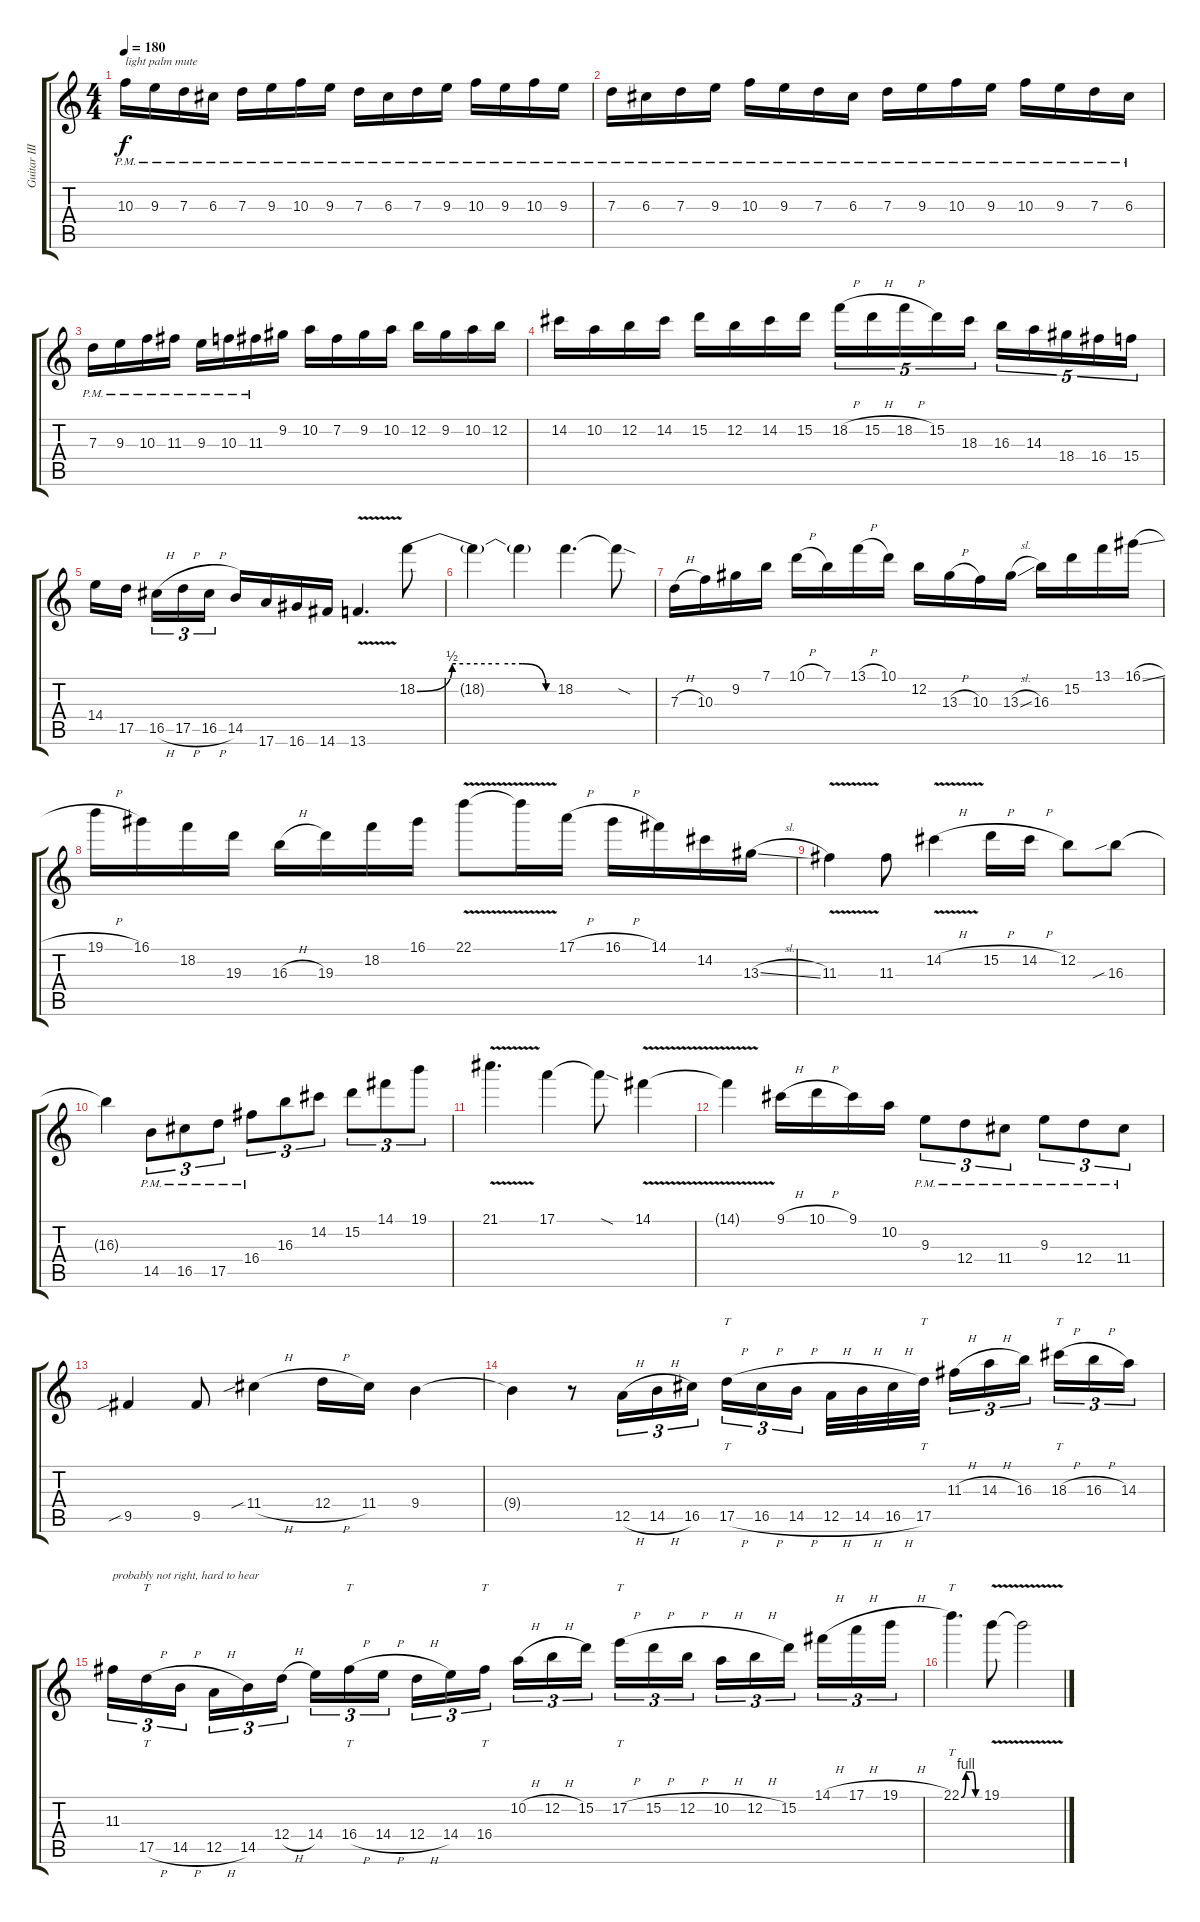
\track ("Guitar III (Lead)" "Guitar III") {instrument overdrivenguitar}
\staff {score tabs}
\tuning (E4 B3 G3 D3 A2 E2) {hide}
\ts (4 4)
\tempo 180
\clef g2
\ks c
10.3{pm}.16{txt "light palm mute" dy f} 9.3{pm}.16 7.3{pm}.16 6.3{pm}.16 7.3{pm}.16 9.3{pm}.16 10.3{pm}.16 9.3{pm}.16 7.3{pm}.16 6.3{pm}.16 7.3{pm}.16 9.3{pm}.16 10.3{pm}.16 9.3{pm}.16 10.3{pm}.16 9.3{pm}.16 |
7.3{pm}.16 6.3{pm}.16 7.3{pm}.16 9.3{pm}.16 10.3{pm}.16 9.3{pm}.16 7.3{pm}.16 6.3{pm}.16 7.3{pm}.16 9.3{pm}.16 10.3{pm}.16 9.3{pm}.16 10.3{pm}.16 9.3{pm}.16 7.3{pm}.16 6.3{pm}.16 |
7.3{pm}.16 9.3{pm}.16 10.3{pm}.16 11.3{pm}.16 9.3{pm}.16 10.3{pm}.16 11.3{pm}.16 9.2.16 10.2.16 7.2.16 9.2.16 10.2.16 12.2.16 9.2.16 10.2.16 12.2.16 |
14.2.16 10.2.16 12.2.16 14.2.16 15.2.16 12.2.16 14.2.16 15.2.16 18.2{h}.16{tu (5 4)} 15.2{h}.16{tu (5 4)} 18.2{h}.16{tu (5 4)} 15.2.16{tu (5 4)} 18.3.16{tu (5 4)} 16.3.16{tu (5 4)} 14.3.16{tu (5 4)} 18.4.16{tu (5 4)} 16.4.16{tu (5 4)} 15.4.16{tu (5 4)} |
14.4.16 17.5.16{beam splitsecondary} 16.5{h}.16{tu (3 2)} 17.5{h}.16{tu (3 2)} 16.5{h}.16{tu (3 2)} 14.5.16 17.6.16 16.6.16 14.6.16 13.6{v}.4{d} 18.2{be (custom 0 0 15 2 35 2 45 2 55 0 60 0)}.8 |
18.2{t}.4 18.2{t}.4 18.2.4{d} 18.2{sod t}.8 |
7.3{h}.16 10.3.16 9.2.16 7.1.16 10.1{h}.16 7.1.16 13.1{h}.16 10.1.16 12.2.16 13.3{h}.16 10.3.16 13.3{sl}.16 16.3.16 15.2.16 13.1.16 16.1{sl}.16 |
19.1{h}.16 16.1.16 18.2.16 19.3.16 16.3{h}.16 19.3.16 18.2.16 16.1.16 22.1{v}.8 22.1{t}.16 17.1{h}.16 16.1{h}.16 14.1.16 14.2.16 13.3{sl}.16 |
11.3{v}.4 11.3.8 14.2{v h}.4 15.2{h}.16 14.2{h}.16 12.2.8 16.3{sib}.8 |
16.3{t}.4 14.5{pm}.8{tu (3 2)} 16.5{pm}.8{tu (3 2)} 17.5{pm}.8{tu (3 2)} 16.4{pm}.8{tu (3 2)} 16.3.8{tu (3 2)} 14.2.8{tu (3 2)} 15.2.8{tu (3 2)} 14.1.8{tu (3 2)} 19.1.8{tu (3 2)} |
21.1{v}.4{d} 17.1.4 17.1{sod t}.8 14.1{v}.4 |
14.1{t}.4 9.1{h}.16 10.1{h}.16 9.1.16 10.2.16 9.3{pm}.8{tu (3 2)} 12.4{pm}.8{tu (3 2)} 11.4{pm}.8{tu (3 2)} 9.3{pm}.8{tu (3 2)} 12.4{pm}.8{tu (3 2)} 11.4{pm}.8{tu (3 2)} |
9.5{sib}.4 9.5.8 11.4{sib h}.4 12.4{h}.16 11.4.16 9.4.4 |
9.4{t}.4 r.8 12.5{h}.16{tu (3 2)} 14.5{h}.16{tu (3 2)} 16.5.16{tu (3 2)} 17.5{h}.16{tt tu (3 2)} 16.5{h}.16{tu (3 2)} 14.5{h}.16{tu (3 2) beam splitsecondary} 12.5{h}.32 14.5{h}.32 16.5{h}.32 17.5.32{tt} 11.3{h}.16{tu (3 2)} 14.3{h}.16{tu (3 2)} 16.3.16{tu (3 2) beam splitsecondary} 18.3{h}.16{tt tu (3 2)} 16.3{h}.16{tu (3 2)} 14.3.16{tu (3 2)} |
11.3.16{tu (3 2) txt "probably not right, hard to hear"} 17.5{h}.16{tt tu (3 2)} 14.5{h}.16{tu (3 2) beam splitsecondary} 12.5{h}.16{tu (3 2)} 14.5.16{tu (3 2)} 12.4{h}.16{tu (3 2)} 14.4.16{tu (3 2)} 16.4{h}.16{tt tu (3 2)} 14.4{h}.16{tu (3 2) beam splitsecondary} 12.4{h}.16{tu (3 2)} 14.4.16{tu (3 2)} 16.4.16{tt tu (3 2)} 10.2{h}.16{tu (3 2)} 12.2{h}.16{tu (3 2)} 15.2.16{tu (3 2) beam splitsecondary} 17.2{h}.16{tt tu (3 2)} 15.2{h}.16{tu (3 2)} 12.2{h}.16{tu (3 2)} 10.2{h}.16{tu (3 2)} 12.2{h}.16{tu (3 2)} 15.2.16{tu (3 2) beam splitsecondary} 14.1{h}.16{tu (3 2)} 17.1{h}.16{tu (3 2)} 19.1{h}.16{tu (3 2)} |
22.1{be (custom 0 0 15 4 36 4 46 0 60 0)}.4{tt d} 19.1{v}.8 19.1{t}.2
